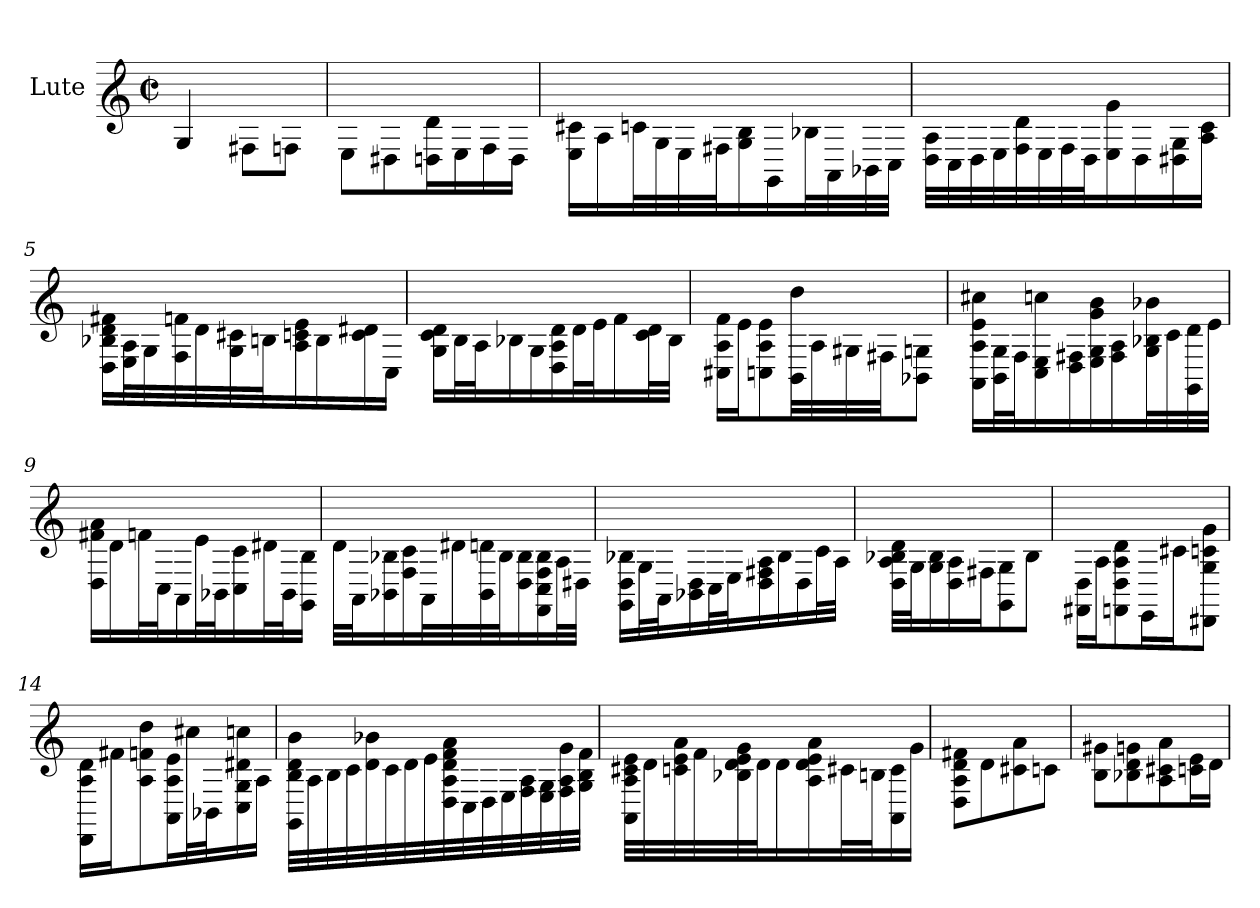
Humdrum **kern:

**kern
*part1
*staff1
*I"Lute
*I'Lute
*stria6
*
*k[]
*M2/2
*met(c|)
=1
4G
8F#\L
8F\J
=2
8E\L
8D#\
16d\ 16D\L
16E\
16F\
16D\JJ
=3
16c#\ 16E\LL
16A\
32c\L
32G\
32E\
32F#\J
16B\ 16G\
16GG\
32B-\L
32AA\
32BB-\
32C\JJJ
=4
32A\ 32D\LLL
32C\
32D\
32E\
32d\ 32F\
32E\
32F\
32D\J
16g\ 16E\
16D\
16G\ 16D#\
16c\ 16A\JJ
=5
16f#\ 16d\ 16B-\ 16D\LL
32A\ 32E\L
32G\
32f\ 32F\
32d\
32c#\ 32G\
32B\J
16e\ 16c\ 16A\
16B\
16d#\ 16c\
16C\JJ
=6
16d\ 16c\ 16G\LL
32B\L
32A\J
16B-\
16G\
16d\ 16A\ 16D\
32d\L
32e\J
16f\
32d\ 32c\L
32B-\JJJ
=7
16f\ 16A\ 16C#\LL
16e\J
8e\ 8A\ 8C\
32dd\ 32BB\LL
32A\
32G#\
32F#\JJ
8G\ 8BB-\J
=8
16cc#\ 16e\ 16A\ 16AA\LL
32G\ 32BB\L
32F\J
16cc\ 16E\ 16C\
16F#\ 16D\
16b\ 16g\ 16G\ 16E\
16A\ 16F#\
32b-\ 32B-\ 32G\L
32c\
32d\ 32GG\
32e\JJJ
=9
16a\ 16f#\ 16D\LL
16d\
32f\L
32C\J
16AA\
32e\L
32BB-\J
16c\ 16C\
32d#\L
32BB-\J
16B\ 16GG\JJ
=10
32d\LLL
32AA\J
16B-\ 16BB-\
16c\ 16F\
32AA\L
32d#\
32d\ 32BB-\
32B-\J
16B-\ 16D\
16B-\ 16F\ 16C\ 16FF\
32A\L
32D#\JJJ
=11
16B-\ 16D\ 16GG\LL
32G\L
32AA\J
16D\ 16BB-\
32C\L
32E\J
16A\ 16F#\ 16D\
16B-\
16D\
32c\L
32A\JJJ
=12
32d\ 32B-\ 32A\ 32D\LLL
32G\J
16B-\ 16G\
16A\ 16D\
16F#\J
8G\ 8GG\
8B-\J
=13
16D\ 16FF#\LL
16A\J
8d\ 8A\ 8D\ 8FF\
16EE\L
16c#\J
8g\ 8c\ 8G\ 8DD#\J
=14
16d\ 16A\ 16DD\LL
16f#\J
8dd\ 8f\ 8A\
16e\ 16A\ 16AA\L
32cc#\L
32BB-\J
16cc\ 16d#\ 16G\ 16C\
16A\JJ
=15
32b\ 32d\ 32B\ 32GG\LLL
32A\
32B\
32c\
32b-\ 32d\
32c\
32d\
32e\
32a\ 32f\ 32d\ 32A\ 32D\
32C\
32D\
32E\
32A\ 32F\
32G\ 32E\
32g\ 32A\ 32F\
32f\ 32B\ 32G\JJJ
=16
32e\ 32c#\ 32A\ 32AA\LLL
32d\
32a\ 32e\ 32c\
32f\
32g\ 32e\ 32d\ 32B-\
32d\J
16d\
16a\ 16e\ 16d\ 16A\
32c#\L
32B\J
16c#\ 16AA\
16g\JJ
=17
8f#\ 8d\ 8A\ 8D\L
8d\
8a\ 8c#\
8c\J
=18
8g#\ 8B\L
8g\ 8d\ 8B-\
8a\ 8c#\ 8A\
16e\ 16c\L
16d\JJ
=
*-
